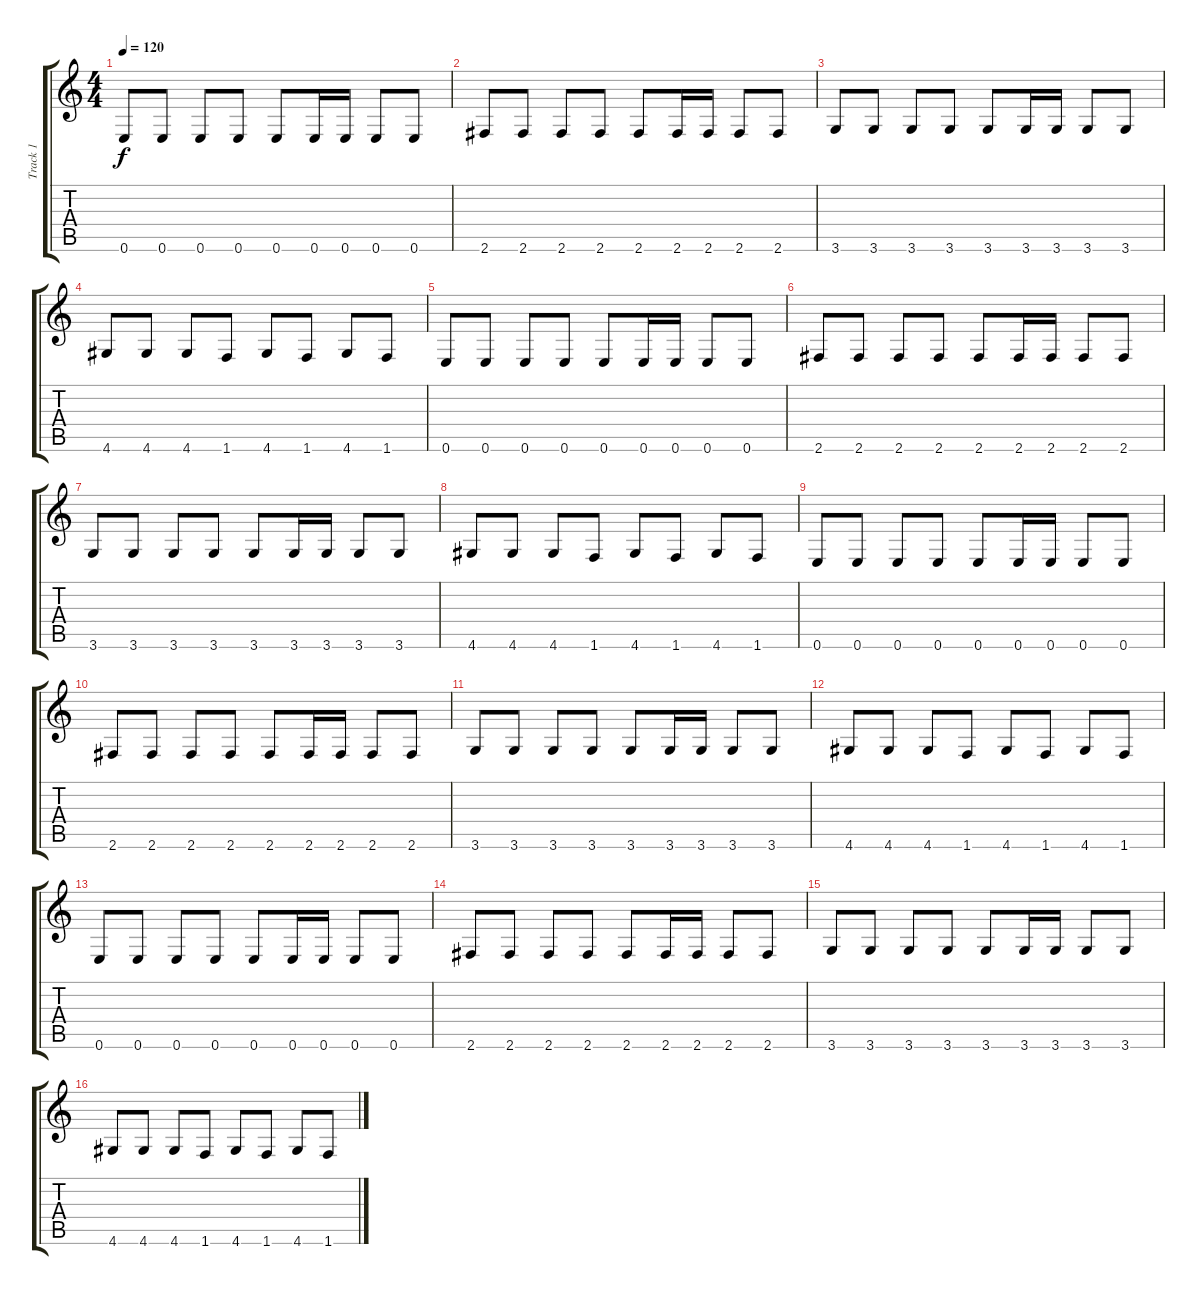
\track ("Track 1" "Track 1") {instrument distortionguitar}
\staff {score tabs}
\tuning (E4 B3 G3 D3 A2 E2) {hide}
\ts (4 4)
\tempo 120
\clef g2
\ks c
0.6.8{dy f instrument acousticguitarsteel} 0.6.8 0.6.8 0.6.8 0.6.8 0.6.16 0.6.16 0.6.8 0.6.8 |
2.6.8 2.6.8 2.6.8 2.6.8 2.6.8 2.6.16 2.6.16 2.6.8 2.6.8 |
3.6.8 3.6.8 3.6.8 3.6.8 3.6.8 3.6.16 3.6.16 3.6.8 3.6.8 |
4.6.8 4.6.8 4.6.8 1.6.8 4.6.8 1.6.8 4.6.8 1.6.8 |
0.6.8 0.6.8 0.6.8 0.6.8 0.6.8 0.6.16 0.6.16 0.6.8 0.6.8 |
2.6.8 2.6.8 2.6.8 2.6.8 2.6.8 2.6.16 2.6.16 2.6.8 2.6.8 |
3.6.8 3.6.8 3.6.8 3.6.8 3.6.8 3.6.16 3.6.16 3.6.8 3.6.8 |
4.6.8 4.6.8 4.6.8 1.6.8 4.6.8 1.6.8 4.6.8 1.6.8 |
0.6.8 0.6.8 0.6.8 0.6.8 0.6.8 0.6.16 0.6.16 0.6.8 0.6.8 |
2.6.8 2.6.8 2.6.8 2.6.8 2.6.8 2.6.16 2.6.16 2.6.8 2.6.8 |
3.6.8 3.6.8 3.6.8 3.6.8 3.6.8 3.6.16 3.6.16 3.6.8 3.6.8 |
4.6.8 4.6.8 4.6.8 1.6.8 4.6.8 1.6.8 4.6.8 1.6.8 |
0.6.8 0.6.8 0.6.8 0.6.8 0.6.8 0.6.16 0.6.16 0.6.8 0.6.8 |
2.6.8 2.6.8 2.6.8 2.6.8 2.6.8 2.6.16 2.6.16 2.6.8 2.6.8 |
3.6.8 3.6.8 3.6.8 3.6.8 3.6.8 3.6.16 3.6.16 3.6.8 3.6.8 |
4.6.8 4.6.8 4.6.8 1.6.8 4.6.8 1.6.8 4.6.8 1.6.8
